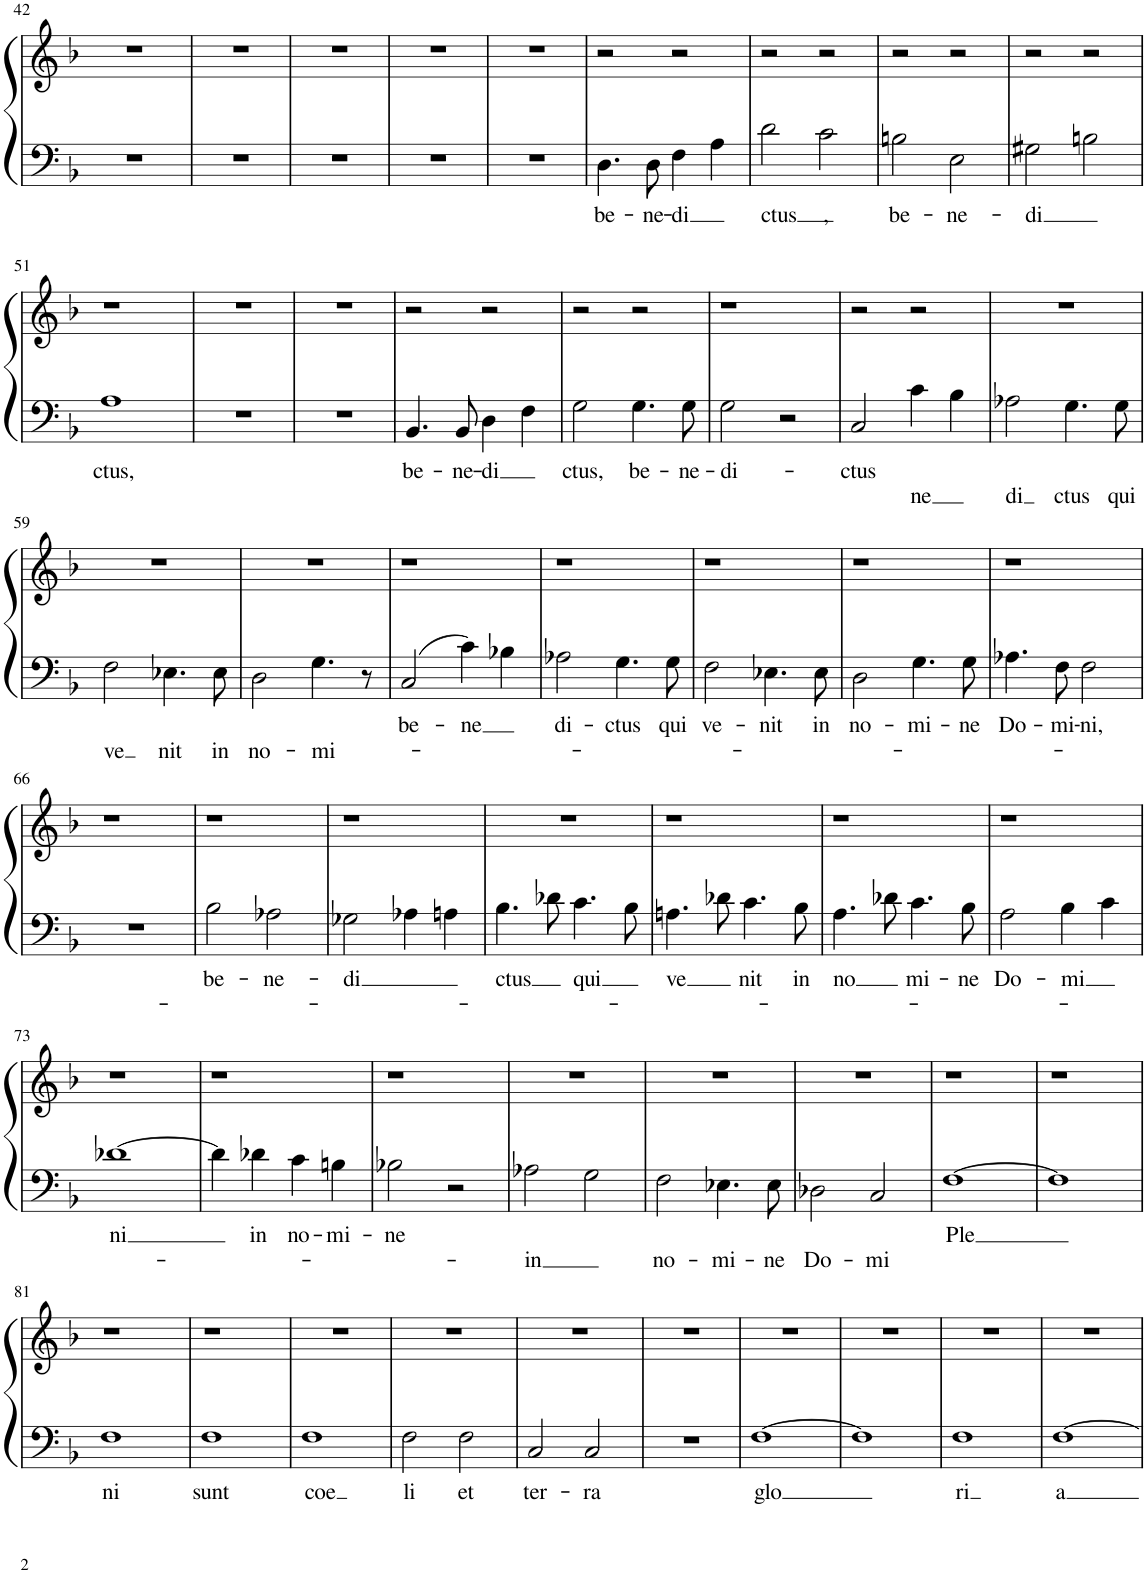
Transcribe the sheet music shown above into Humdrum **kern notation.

**kern	**text	**text	**kern
*part1	*part1	*part1	*part1
*staff2	*staff2	*staff2	*staff1
*I"Piano	*	*	*
*I'Pno.	*	*	*
!!LO:PB:g=z
*clefF4	*	*	*clefG2
*k[b-]	*	*	*k[b-]
*M2/2	*	*	*M2/2
*met(c|)	*	*	*met(c|)
=42	=42	=42	=42
1r	.	.	1r
=43	=43	=43	=43
1r	.	.	1r
=44	=44	=44	=44
1r	.	.	1r
=45	=45	=45	=45
1r	.	.	1r
=46	=46	=46	=46
1r	.	.	1r
=47	=47	=47	=47
!	!LO:LY:b	!	!
4.D\	be-	.	2r
!	!LO:LY:b	!	!
8D\	-ne-	.	.
!	!LO:LY:b	!	!
4F\	-di	.	2r
4A\	.	.	.
=48	=48	=48	=48
!	!LO:LY:b	!	!
2d\	ctus	.	2r
!	!LO:LY:b	!	!
2c\	,	.	2r
=49	=49	=49	=49
!	!LO:LY:b	!	!
2Bn\	be-	.	2r
!	!LO:LY:b	!	!
2E\	-ne-	.	2r
=50	=50	=50	=50
!	!LO:LY:b	!	!
2G#X\	-di	.	2r
2Bn\	.	.	2r
!!LO:LB:g=z
=51	=51	=51	=51
!	!LO:LY:b	!	!
1A	ctus,	.	1r
=52	=52	=52	=52
1r	.	.	1r
=53	=53	=53	=53
1r	.	.	1r
=54	=54	=54	=54
!	!LO:LY:b	!	!
4.BB-/	be-	.	2r
!	!LO:LY:b	!	!
8BB-/	-ne-	.	.
!	!LO:LY:b	!	!
4D\	-di	.	2r
4F\	.	.	.
=55	=55	=55	=55
!	!LO:LY:b	!	!
2G\	ctus,	.	2r
!	!LO:LY:b	!	!
4.G\	be-	.	2r
!	!LO:LY:b	!	!
8G\	-ne-	.	.
=56	=56	=56	=56
!	!LO:LY:b	!	!
2G\	-di-	.	1r
2r	.	.	.
=57	=57	=57	=57
!	!LO:LY:b	!	!
2C/	-ctus	.	2r
!	!	!LO:LY:b	!
4c\	.	-ne	2r
4B-\	.	.	.
=58	=58	=58	=58
!	!	!LO:LY:b	!
2A-X\	.	di	1r
!	!	!LO:LY:b	!
4.G\	.	ctus	.
!	!	!LO:LY:b	!
8G\	.	qui	.
!!LO:LB:g=z
=59	=59	=59	=59
!	!	!LO:LY:b	!
2F\	.	ve	1r
!	!	!LO:LY:b	!
4.E-X\	.	nit	.
!	!	!LO:LY:b	!
8E-\	.	in	.
=60	=60	=60	=60
!	!	!LO:LY:b	!
2D\	.	no-	1r
!	!	!LO:LY:b	!
4.G\	.	-mi-	.
8r	.	.	.
=61	=61	=61	=61
!	!LO:LY:b	!	!
2C/	be-	.	1r
!	!LO:LY:b	!	!
4c\	-ne	.	.
4B-X\	.	.	.
=62	=62	=62	=62
!	!LO:LY:b	!	!
2A-X\	di-	.	1r
!	!LO:LY:b	!	!
4.G\	-ctus	.	.
!	!LO:LY:b	!	!
8G\	qui	.	.
=63	=63	=63	=63
!	!LO:LY:b	!	!
2F\	ve-	.	1r
!	!LO:LY:b	!	!
4.E-X\	-nit	.	.
!	!LO:LY:b	!	!
8E-\	in	.	.
=64	=64	=64	=64
!	!LO:LY:b	!	!
2D\	no-	.	1r
!	!LO:LY:b	!	!
4.G\	-mi-	.	.
!	!LO:LY:b	!	!
8G\	-ne	.	.
=65	=65	=65	=65
!	!LO:LY:b	!	!
4.A-X\	Do-	.	1r
!	!LO:LY:b	!	!
8F\	-mi-	.	.
!	!LO:LY:b	!	!
2F\	-ni,	.	.
!!LO:LB:g=z
=66	=66	=66	=66
1r	.	.	1r
=67	=67	=67	=67
!	!LO:LY:b	!	!
2B-\	be-	.	1r
!	!LO:LY:b	!	!
2A-X\	-ne-	.	.
=68	=68	=68	=68
!	!LO:LY:b	!	!
2G-X\	-di	.	1r
4A-X\	.	.	.
4An\	.	.	.
=69	=69	=69	=69
!	!LO:LY:b	!	!
4.B-\	ctus	.	1r
8d-X\	.	.	.
!	!LO:LY:b	!	!
4.c\	qui	.	.
8B-\	.	.	.
=70	=70	=70	=70
!	!LO:LY:b	!	!
4.An\	ve	.	1r
8d-X\	.	.	.
!	!LO:LY:b	!	!
4.c\	nit	.	.
!	!LO:LY:b	!	!
8B-\	in	.	.
=71	=71	=71	=71
!	!LO:LY:b	!	!
4.A\	no	.	1r
8d-X\	.	.	.
!	!LO:LY:b	!	!
4.c\	mi-	.	.
!	!LO:LY:b	!	!
8B-\	-ne	.	.
=72	=72	=72	=72
!	!LO:LY:b	!	!
2A\	Do-	.	1r
!	!LO:LY:b	!	!
4B-\	-mi	.	.
4c\	.	.	.
!!LO:LB:g=z
=73	=73	=73	=73
!	!LO:LY:b	!	!
[1d-X	ni	.	1r
=74	=74	=74	=74
4d-\]	.	.	1r
!	!LO:LY:b	!	!
4d-X\	in	.	.
!	!LO:LY:b	!	!
4c\	no-	.	.
!	!LO:LY:b	!	!
4Bn\	-mi-	.	.
=75	=75	=75	=75
!	!LO:LY:b	!	!
2B-X\	-ne	.	1r
2r	.	.	.
=76	=76	=76	=76
!	!	!LO:LY:b	!
2A-X\	.	in	1r
2G\	.	.	.
=77	=77	=77	=77
!	!	!LO:LY:b	!
2F\	.	no-	1r
!	!	!LO:LY:b	!
4.E-X\	.	-mi-	.
!	!	!LO:LY:b	!
8E-\	.	-ne	.
=78	=78	=78	=78
!	!	!LO:LY:b	!
2D-X\	.	Do-	1r
!	!	!LO:LY:b	!
2C/	.	-mi	.
=79	=79	=79	=79
!	!LO:LY:b	!	!
[1F	Ple	.	1r
=80	=80	=80	=80
1F]	.	.	1r
!!LO:LB:g=z
=81	=81	=81	=81
!	!LO:LY:b	!	!
1F	ni	.	1r
=82	=82	=82	=82
!	!LO:LY:b	!	!
1F	sunt	.	1r
=83	=83	=83	=83
!	!LO:LY:b	!	!
1F	coe	.	1r
=84	=84	=84	=84
!	!LO:LY:b	!	!
2F\	li	.	1r
!	!LO:LY:b	!	!
2F\	et	.	.
=85	=85	=85	=85
!	!LO:LY:b	!	!
2C/	ter-	.	1r
!	!LO:LY:b	!	!
2C/	-ra	.	.
=86	=86	=86	=86
1r	.	.	1r
=87	=87	=87	=87
!	!LO:LY:b	!	!
[1F	glo	.	1r
=88	=88	=88	=88
1F]	.	.	1r
=89	=89	=89	=89
!	!LO:LY:b	!	!
1F	ri	.	1r
=90	=90	=90	=90
!	!LO:LY:b	!	!
[1F	a	.	1r
=	=	=	=
*-	*-	*-	*-
